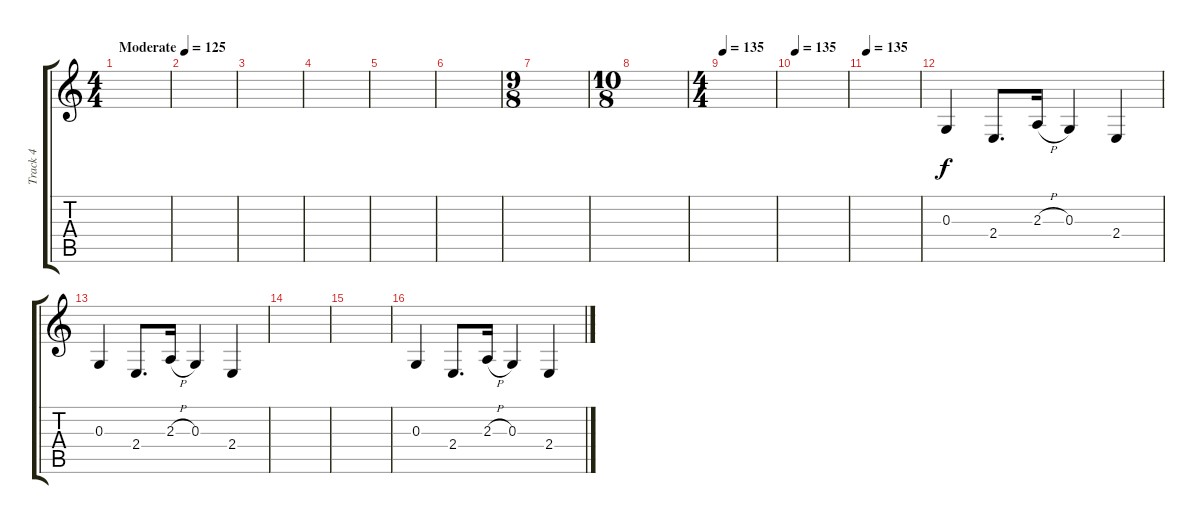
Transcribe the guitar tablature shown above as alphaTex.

\track ("Track 4" "Track 4") {instrument clarinet}
\staff {score tabs}
\tuning (E4 B3 G3 D3 A2 E2) {hide}
\ts (4 4)
\tempo (125 "Moderate")
\clef g2
\ks c
|
|
|
|
|
|
\ts (9 8)
|
\ts (10 8)
|
\ts (4 4)
\tempo 135
|
\tempo 135
|
\tempo 135
|
0.3.4 2.4.8{d} 2.3{h}.16 0.3.4 2.4.4 |
0.3.4 2.4.8{d} 2.3{h}.16 0.3.4 2.4.4 |
|
|
0.3.4 2.4.8{d} 2.3{h}.16 0.3.4 2.4.4
